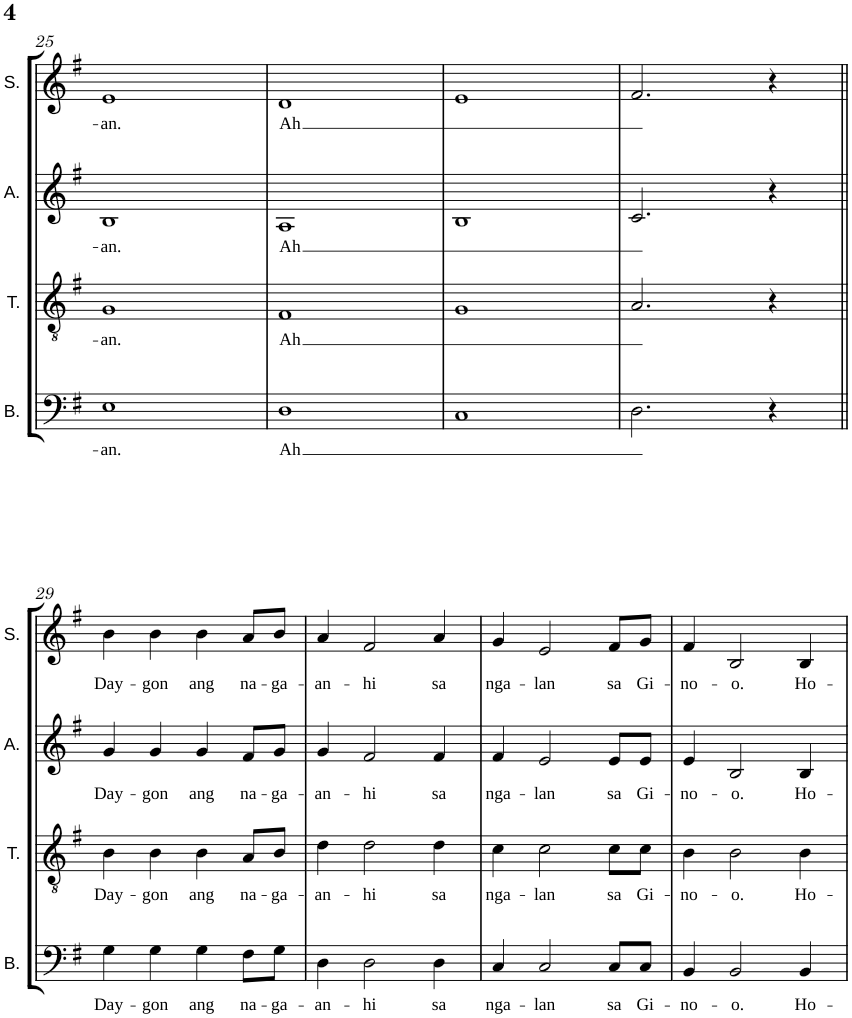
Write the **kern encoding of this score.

**kern	**text	**kern	**text	**kern	**text	**kern	**text
*part4	*part4	*part3	*part3	*part2	*part2	*part1	*part1
*staff4	*staff4	*staff3	*staff3	*staff2	*staff2	*staff1	*staff1
*I"Bass	*	*I"Tenor	*	*I"Alto	*	*I"Soprano	*
*I'B.	*	*I'T.	*	*I'A.	*	*I'S.	*
!!LO:PB:g=z
*clefF4	*	*clefGv2	*	*clefG2	*	*clefG2	*
*k[f#]	*	*k[f#]	*	*k[f#]	*	*k[f#]	*
*M4/4	*	*M4/4	*	*M4/4	*	*M4/4	*
=25	=25	=25	=25	=25	=25	=25	=25
!	!LO:LY:b	!	!LO:LY:b	!	!LO:LY:b	!	!LO:LY:b
1E	-an.	1G	-an.	1B	-an.	1e	-an.
=26	=26	=26	=26	=26	=26	=26	=26
!	!LO:LY:b	!	!LO:LY:b	!	!LO:LY:b	!	!LO:LY:b
1D	Ah	1F#	Ah	1A	Ah	1d	Ah
=27	=27	=27	=27	=27	=27	=27	=27
1C	.	1G	.	1B	.	1e	.
=28	=28	=28	=28	=28	=28	=28	=28
2.D\	.	2.A/	.	2.c/	.	2.f#/	.
4r	.	4r	.	4r	.	4r	.
!!LO:LB:g=z
=29||	=29||	=29||	=29||	=29||	=29||	=29||	=29||
!	!LO:LY:b	!	!LO:LY:b	!	!LO:LY:b	!	!LO:LY:b
4G\	Day-	4B\	Day-	4g/	Day-	4b\	Day-
!	!LO:LY:b	!	!LO:LY:b	!	!LO:LY:b	!	!LO:LY:b
4G\	-gon	4B\	-gon	4g/	-gon	4b\	-gon
!	!LO:LY:b	!	!LO:LY:b	!	!LO:LY:b	!	!LO:LY:b
4G\	ang	4B\	ang	4g/	ang	4b\	ang
!	!LO:LY:b	!	!LO:LY:b	!	!LO:LY:b	!	!LO:LY:b
8F#\L	na-	8A/L	na-	8f#/L	na-	8a/L	na-
!	!LO:LY:b	!	!LO:LY:b	!	!LO:LY:b	!	!LO:LY:b
8G\J	-ga-	8B/J	-ga-	8g/J	-ga-	8b/J	-ga-
=30	=30	=30	=30	=30	=30	=30	=30
!	!LO:LY:b	!	!LO:LY:b	!	!LO:LY:b	!	!LO:LY:b
4D\	-an-	4d\	-an-	4g/	-an-	4a/	-an-
!	!LO:LY:b	!	!LO:LY:b	!	!LO:LY:b	!	!LO:LY:b
2D\	-hi	2d\	-hi	2f#/	-hi	2f#/	-hi
!	!LO:LY:b	!	!LO:LY:b	!	!LO:LY:b	!	!LO:LY:b
4D\	sa	4d\	sa	4f#/	sa	4a/	sa
=31	=31	=31	=31	=31	=31	=31	=31
!	!LO:LY:b	!	!LO:LY:b	!	!LO:LY:b	!	!LO:LY:b
4C/	nga-	4c\	nga-	4f#/	nga-	4g/	nga-
!	!LO:LY:b	!	!LO:LY:b	!	!LO:LY:b	!	!LO:LY:b
2C/	-lan	2c\	-lan	2e/	-lan	2e/	-lan
!	!LO:LY:b	!	!LO:LY:b	!	!LO:LY:b	!	!LO:LY:b
8C/L	sa	8c\L	sa	8e/L	sa	8f#/L	sa
!	!LO:LY:b	!	!LO:LY:b	!	!LO:LY:b	!	!LO:LY:b
8C/J	Gi-	8c\J	Gi-	8e/J	Gi-	8g/J	Gi-
=32	=32	=32	=32	=32	=32	=32	=32
!	!LO:LY:b	!	!LO:LY:b	!	!LO:LY:b	!	!LO:LY:b
4BB/	-no-	4B\	-no-	4e/	-no-	4f#/	-no-
!	!LO:LY:b	!	!LO:LY:b	!	!LO:LY:b	!	!LO:LY:b
2BB/	-o.	2B\	-o.	2B/	-o.	2B/	-o.
!	!LO:LY:b	!	!LO:LY:b	!	!LO:LY:b	!	!LO:LY:b
4BB/	Ho-	4B\	Ho-	4B/	Ho-	4B/	Ho-
=	=	=	=	=	=	=	=
*-	*-	*-	*-	*-	*-	*-	*-
